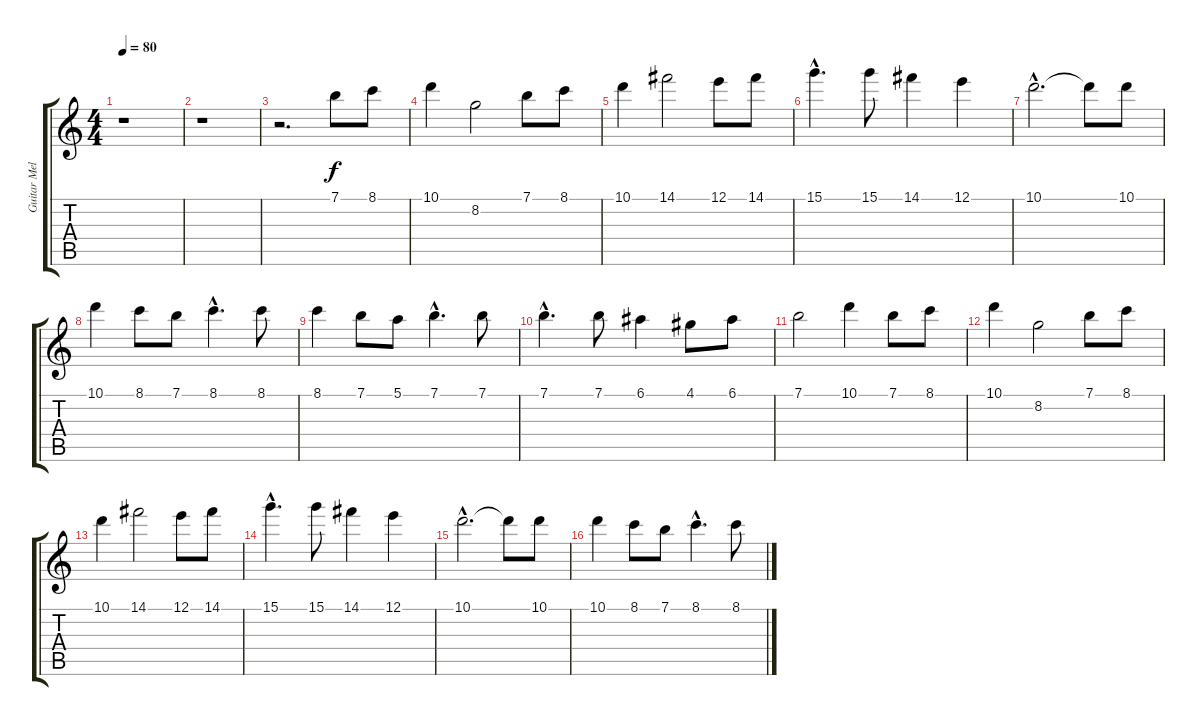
\track ("Guitar Melody" "Guitar Mel") {instrument acousticguitarsteel}
\staff {score tabs}
\tuning (E4 B3 G3 D3 A2 E2) {hide}
\ts (4 4)
\tempo 80
\clef g2
\ks c
r.1{dy f} |
r.1 |
r.2{d} 7.1.8 8.1.8 |
10.1.4 8.2.2 7.1.8 8.1.8 |
10.1.4 14.1.2 12.1.8 14.1.8 |
15.1{hac}.4{d} 15.1.8 14.1.4 12.1.4 |
10.1{hac}.2{d} 10.1{t}.8 10.1.8 |
10.1.4 8.1.8 7.1.8 8.1{hac}.4{d} 8.1.8 |
8.1.4 7.1.8 5.1.8 7.1{hac}.4{d} 7.1.8 |
7.1{hac}.4{d} 7.1.8 6.1.4 4.1.8 6.1.8 |
7.1.2 10.1.4 7.1.8 8.1.8 |
10.1.4 8.2.2 7.1.8 8.1.8 |
10.1.4 14.1.2 12.1.8 14.1.8 |
15.1{hac}.4{d} 15.1.8 14.1.4 12.1.4 |
10.1{hac}.2{d} 10.1{t}.8 10.1.8 |
10.1.4 8.1.8 7.1.8 8.1{hac}.4{d} 8.1.8
